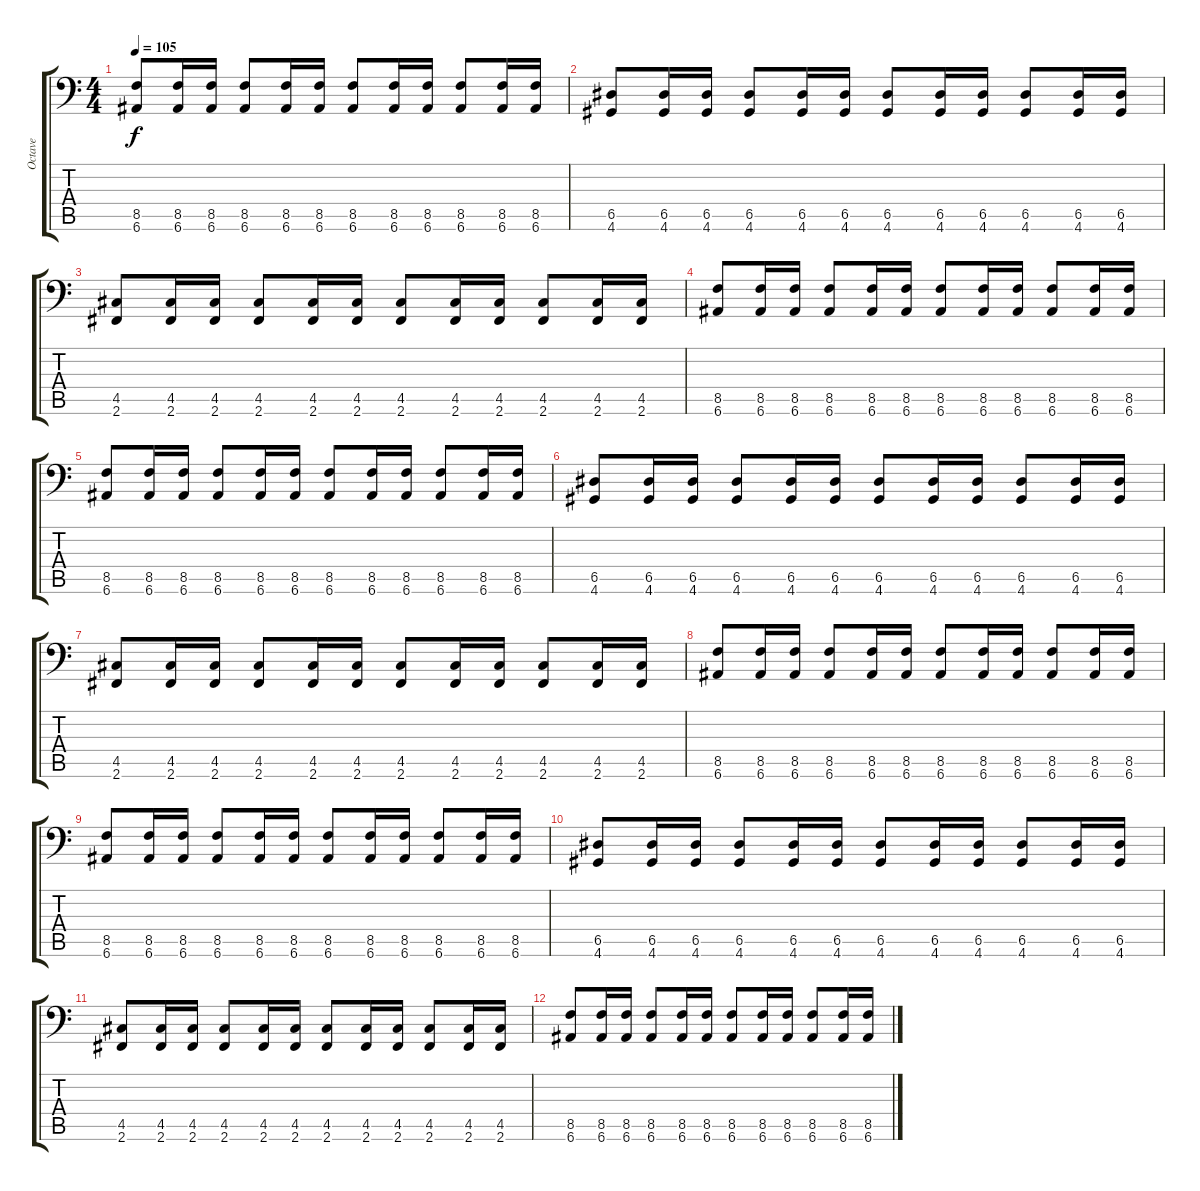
\track ("Octave" "Octave") {instrument overdrivenguitar}
\staff {score tabs}
\tuning (E2 B2 G2 D2 A1 E1) {hide}
\ts (4 4)
\tempo 105
\clef f4
\ks c
(8.5 6.6).8{dy f} (8.5 6.6).16 (8.5 6.6).16 (8.5 6.6).8 (8.5 6.6).16 (8.5 6.6).16 (8.5 6.6).8 (8.5 6.6).16 (8.5 6.6).16 (8.5 6.6).8 (8.5 6.6).16 (8.5 6.6).16 |
(6.5 4.6).8 (6.5 4.6).16 (6.5 4.6).16 (6.5 4.6).8 (6.5 4.6).16 (6.5 4.6).16 (6.5 4.6).8 (6.5 4.6).16 (6.5 4.6).16 (6.5 4.6).8 (6.5 4.6).16 (6.5 4.6).16 |
(4.5 2.6).8 (4.5 2.6).16 (4.5 2.6).16 (4.5 2.6).8 (4.5 2.6).16 (4.5 2.6).16 (4.5 2.6).8 (4.5 2.6).16 (4.5 2.6).16 (4.5 2.6).8 (4.5 2.6).16 (4.5 2.6).16 |
(8.5 6.6).8 (8.5 6.6).16 (8.5 6.6).16 (8.5 6.6).8 (8.5 6.6).16 (8.5 6.6).16 (8.5 6.6).8 (8.5 6.6).16 (8.5 6.6).16 (8.5 6.6).8 (8.5 6.6).16 (8.5 6.6).16 |
(8.5 6.6).8 (8.5 6.6).16 (8.5 6.6).16 (8.5 6.6).8 (8.5 6.6).16 (8.5 6.6).16 (8.5 6.6).8 (8.5 6.6).16 (8.5 6.6).16 (8.5 6.6).8 (8.5 6.6).16 (8.5 6.6).16 |
(6.5 4.6).8 (6.5 4.6).16 (6.5 4.6).16 (6.5 4.6).8 (6.5 4.6).16 (6.5 4.6).16 (6.5 4.6).8 (6.5 4.6).16 (6.5 4.6).16 (6.5 4.6).8 (6.5 4.6).16 (6.5 4.6).16 |
(4.5 2.6).8 (4.5 2.6).16 (4.5 2.6).16 (4.5 2.6).8 (4.5 2.6).16 (4.5 2.6).16 (4.5 2.6).8 (4.5 2.6).16 (4.5 2.6).16 (4.5 2.6).8 (4.5 2.6).16 (4.5 2.6).16 |
(8.5 6.6).8 (8.5 6.6).16 (8.5 6.6).16 (8.5 6.6).8 (8.5 6.6).16 (8.5 6.6).16 (8.5 6.6).8 (8.5 6.6).16 (8.5 6.6).16 (8.5 6.6).8 (8.5 6.6).16 (8.5 6.6).16 |
(8.5 6.6).8 (8.5 6.6).16 (8.5 6.6).16 (8.5 6.6).8 (8.5 6.6).16 (8.5 6.6).16 (8.5 6.6).8 (8.5 6.6).16 (8.5 6.6).16 (8.5 6.6).8 (8.5 6.6).16 (8.5 6.6).16 |
(6.5 4.6).8 (6.5 4.6).16 (6.5 4.6).16 (6.5 4.6).8 (6.5 4.6).16 (6.5 4.6).16 (6.5 4.6).8 (6.5 4.6).16 (6.5 4.6).16 (6.5 4.6).8 (6.5 4.6).16 (6.5 4.6).16 |
(4.5 2.6).8 (4.5 2.6).16 (4.5 2.6).16 (4.5 2.6).8 (4.5 2.6).16 (4.5 2.6).16 (4.5 2.6).8 (4.5 2.6).16 (4.5 2.6).16 (4.5 2.6).8 (4.5 2.6).16 (4.5 2.6).16 |
(8.5 6.6).8 (8.5 6.6).16 (8.5 6.6).16 (8.5 6.6).8 (8.5 6.6).16 (8.5 6.6).16 (8.5 6.6).8 (8.5 6.6).16 (8.5 6.6).16 (8.5 6.6).8 (8.5 6.6).16 (8.5 6.6).16
